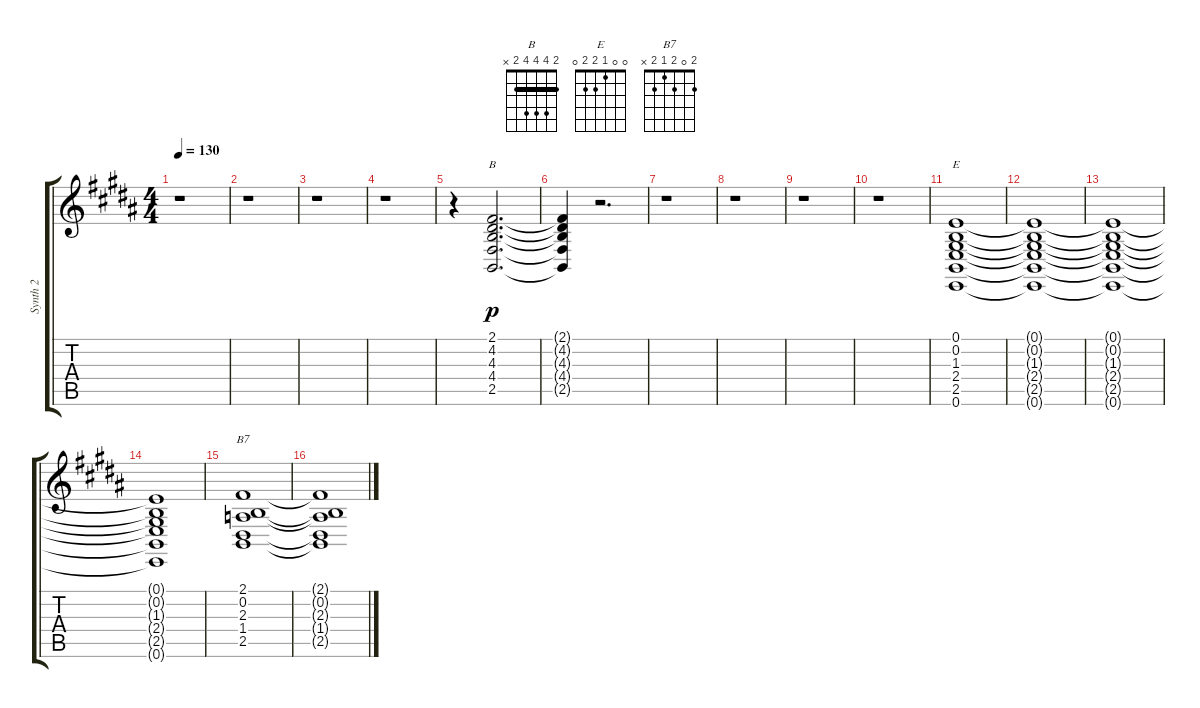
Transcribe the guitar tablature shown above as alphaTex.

\track ("Synth 2" "Synth 2") {instrument drawbarorgan}
\staff {score tabs}
\tuning (E4 B3 G3 D3 A2 E2) {hide}
\chord ("B" 2 4 4 4 2 x) {barre 2}
\chord ("E" 0 0 1 2 2 0)
\chord ("B7" 2 0 2 1 2 x)
\ts (4 4)
\tempo 130
\clef g2
\ks b
r.1{dy p} |
r.1 |
r.1 |
r.1 |
r.4 (2.1 4.2 4.3 4.4 2.5).2{d ch "B"} |
(2.1{t} 4.2{t} 4.3{t} 4.4{t} 2.5{t}).4 r.2{d} |
r.1 |
r.1 |
r.1 |
r.1 |
(0.1 0.2 1.3 2.4 2.5 0.6).1{ch "E"} |
(0.1{t} 0.2{t} 1.3{t} 2.4{t} 2.5{t} 0.6{t}).1 |
(0.1{t} 0.2{t} 1.3{t} 2.4{t} 2.5{t} 0.6{t}).1 |
(0.1{t} 0.2{t} 1.3{t} 2.4{t} 2.5{t} 0.6{t}).1 |
(2.1 0.2 2.3 1.4 2.5).1{ch "B7"} |
(2.1{t} 0.2{t} 2.3{t} 1.4{t} 2.5{t}).1
